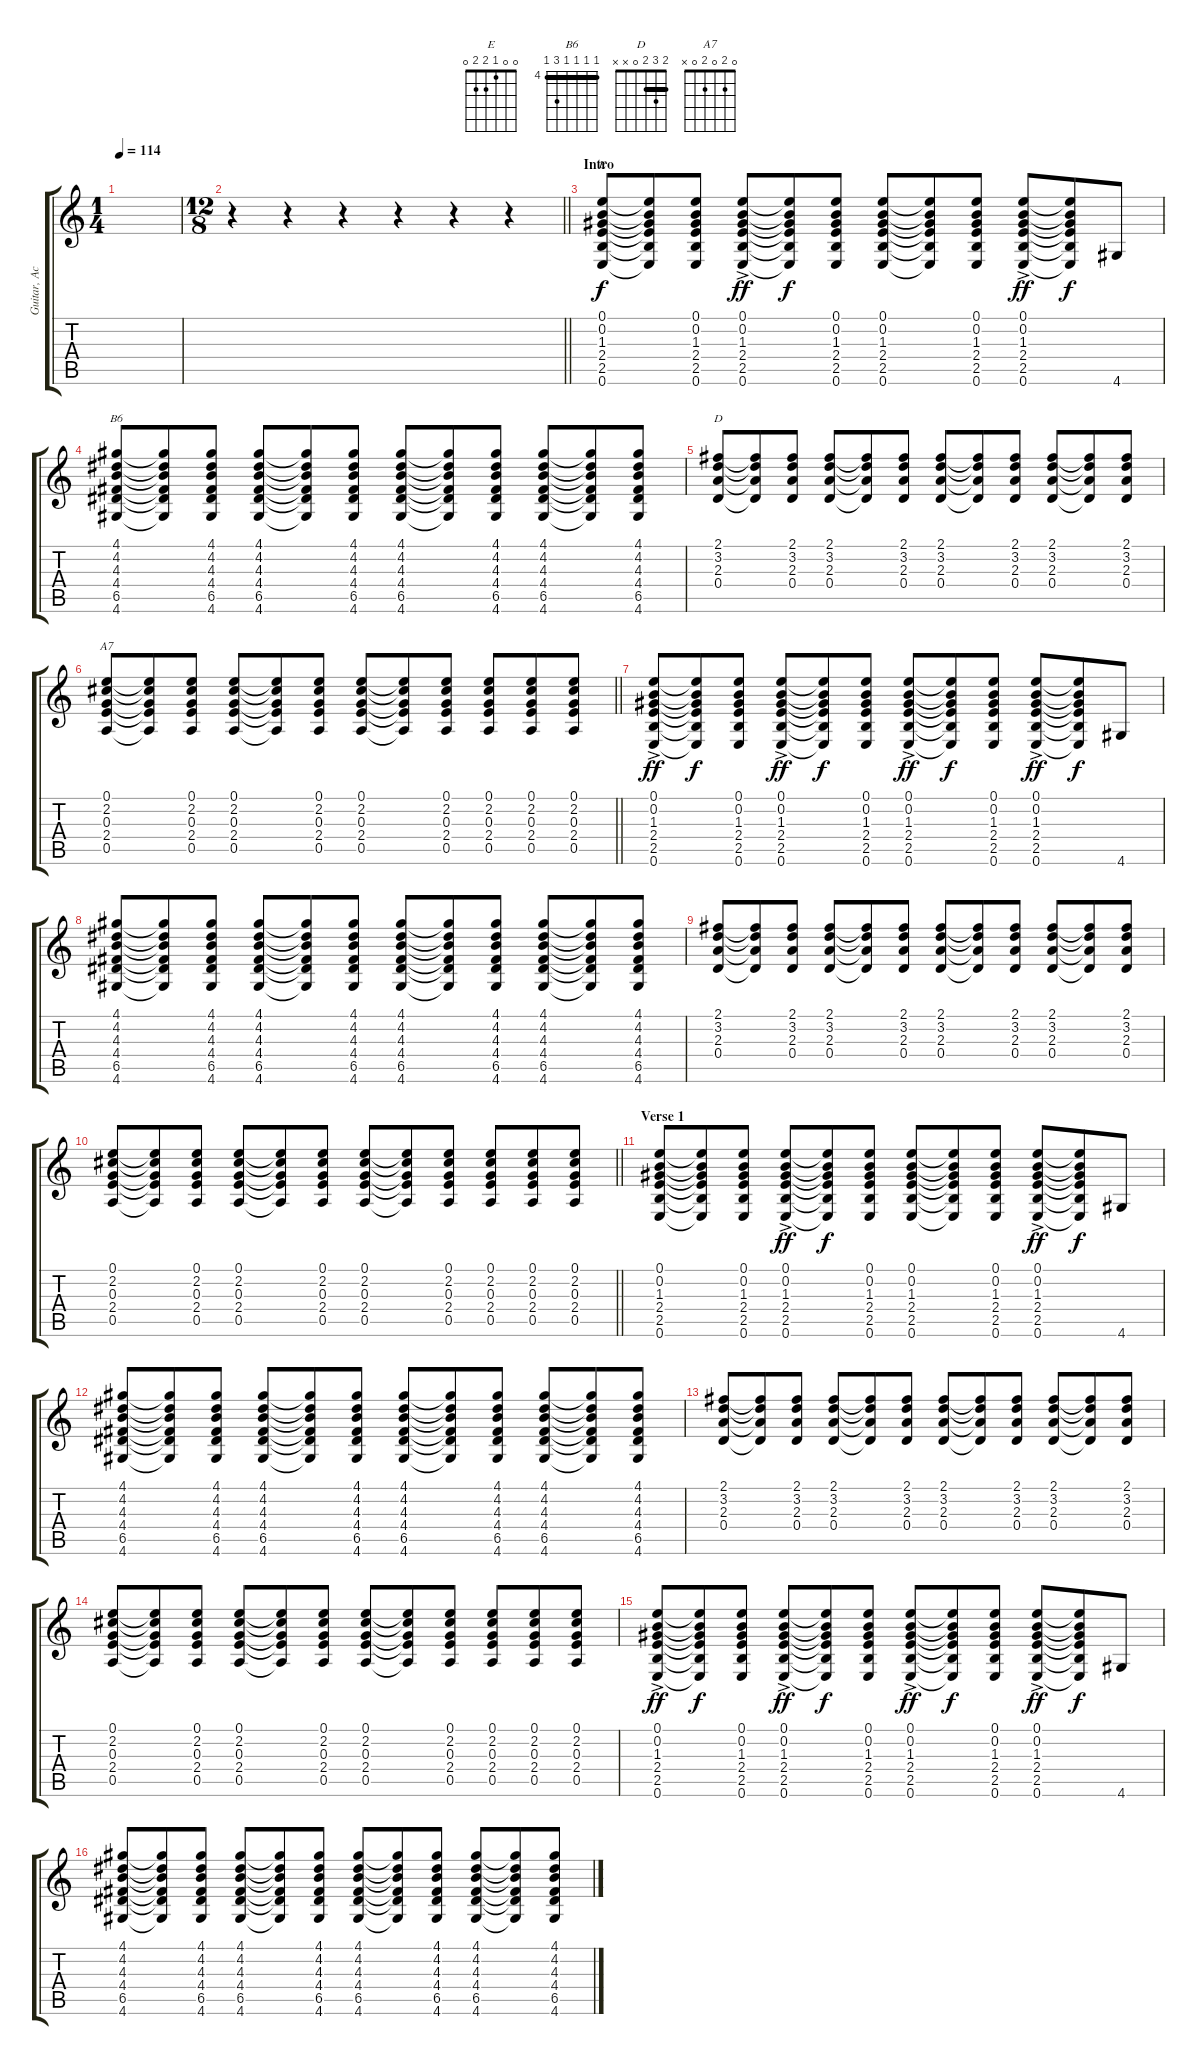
\track ("Guitar, Acoustic" "Guitar, Ac") {instrument acousticguitarnylon}
\staff {score tabs}
\tuning (E4 B3 G3 D3 A2 E2) {hide}
\chord ("E" 0 0 1 2 2 0)
\chord ("B6" 4 4 4 4 6 4) {firstfret 4 barre 4}
\chord ("D" 2 3 2 0 x x) {barre 2}
\chord ("A7" 0 2 0 2 0 x)
\ts (1 4)
\tempo 114
\clef g2
\ks c
|
\ts (12 8)
\barLineRight lightlight
r.4 r.4 r.4 r.4 r.4 r.4 |
\section ("" "Intro")
(0.1 0.2 1.3 2.4 2.5 0.6).8{ch "E"} (0.1{t} 0.2{t} 1.3{t} 2.4{t} 2.5{t} 0.6{t}).8 (0.1 0.2 1.3 2.4 2.5 0.6).8 (0.1{ac} 0.2{ac} 1.3{ac} 2.4{ac} 2.5{ac} 0.6{ac}).8{dy ff} (0.1{t} 0.2{t} 1.3{t} 2.4{t} 2.5{t} 0.6{t}).8{dy f} (0.1 0.2 1.3 2.4 2.5 0.6).8 (0.1 0.2 1.3 2.4 2.5 0.6).8 (0.1{t} 0.2{t} 1.3{t} 2.4{t} 2.5{t} 0.6{t}).8 (0.1 0.2 1.3 2.4 2.5 0.6).8 (0.1{ac} 0.2{ac} 1.3{ac} 2.4{ac} 2.5{ac} 0.6{ac}).8{dy ff} (0.1{t} 0.2{t} 1.3{t} 2.4{t} 2.5{t} 0.6{t}).8{dy f} 4.6.8 |
(4.1 4.2 4.3 4.4 6.5 4.6).8{ch "B6"} (4.1{t} 4.2{t} 4.3{t} 4.4{t} 6.5{t} 4.6{t}).8 (4.1 4.2 4.3 4.4 6.5 4.6).8 (4.1 4.2 4.3 4.4 6.5 4.6).8 (4.1{t} 4.2{t} 4.3{t} 4.4{t} 6.5{t} 4.6{t}).8 (4.1 4.2 4.3 4.4 6.5 4.6).8 (4.1 4.2 4.3 4.4 6.5 4.6).8 (4.1{t} 4.2{t} 4.3{t} 4.4{t} 6.5{t} 4.6{t}).8 (4.1 4.2 4.3 4.4 6.5 4.6).8 (4.1 4.2 4.3 4.4 6.5 4.6).8 (4.1{t} 4.2{t} 4.3{t} 4.4{t} 6.5{t} 4.6{t}).8 (4.1 4.2 4.3 4.4 6.5 4.6).8 |
(2.1 3.2 2.3 0.4).8{ch "D"} (2.1{t} 3.2{t} 2.3{t} 0.4{t}).8 (2.1 3.2 2.3 0.4).8 (2.1 3.2 2.3 0.4).8 (2.1{t} 3.2{t} 2.3{t} 0.4{t}).8 (2.1 3.2 2.3 0.4).8 (2.1 3.2 2.3 0.4).8 (2.1{t} 3.2{t} 2.3{t} 0.4{t}).8 (2.1 3.2 2.3 0.4).8 (2.1 3.2 2.3 0.4).8 (2.1{t} 3.2{t} 2.3{t} 0.4{t}).8 (2.1 3.2 2.3 0.4).8 |
\barLineRight lightlight
(0.1 2.2 0.3 2.4 0.5).8{ch "A7"} (0.1{t} 2.2{t} 0.3{t} 2.4{t} 0.5{t}).8 (0.1 2.2 0.3 2.4 0.5).8 (0.1 2.2 0.3 2.4 0.5).8 (0.1{t} 2.2{t} 0.3{t} 2.4{t} 0.5{t}).8 (0.1 2.2 0.3 2.4 0.5).8 (0.1 2.2 0.3 2.4 0.5).8 (0.1{t} 2.2{t} 0.3{t} 2.4{t} 0.5{t}).8 (0.1 2.2 0.3 2.4 0.5).8 (0.1 2.2 0.3 2.4 0.5).8 (0.1 2.2 0.3 2.4 0.5).8 (0.1 2.2 0.3 2.4 0.5).8 |
(0.1{ac} 0.2{ac} 1.3{ac} 2.4{ac} 2.5{ac} 0.6{ac}).8{dy ff} (0.1{t} 0.2{t} 1.3{t} 2.4{t} 2.5{t} 0.6{t}).8{dy f} (0.1 0.2 1.3 2.4 2.5 0.6).8 (0.1{ac} 0.2{ac} 1.3{ac} 2.4{ac} 2.5{ac} 0.6{ac}).8{dy ff} (0.1{t} 0.2{t} 1.3{t} 2.4{t} 2.5{t} 0.6{t}).8{dy f} (0.1 0.2 1.3 2.4 2.5 0.6).8 (0.1{ac} 0.2{ac} 1.3{ac} 2.4{ac} 2.5{ac} 0.6{ac}).8{dy ff} (0.1{t} 0.2{t} 1.3{t} 2.4{t} 2.5{t} 0.6{t}).8{dy f} (0.1 0.2 1.3 2.4 2.5 0.6).8 (0.1{ac} 0.2{ac} 1.3{ac} 2.4{ac} 2.5{ac} 0.6{ac}).8{dy ff} (0.1{t} 0.2{t} 1.3{t} 2.4{t} 2.5{t} 0.6{t}).8{dy f} 4.6.8 |
(4.1 4.2 4.3 4.4 6.5 4.6).8 (4.1{t} 4.2{t} 4.3{t} 4.4{t} 6.5{t} 4.6{t}).8 (4.1 4.2 4.3 4.4 6.5 4.6).8 (4.1 4.2 4.3 4.4 6.5 4.6).8 (4.1{t} 4.2{t} 4.3{t} 4.4{t} 6.5{t} 4.6{t}).8 (4.1 4.2 4.3 4.4 6.5 4.6).8 (4.1 4.2 4.3 4.4 6.5 4.6).8 (4.1{t} 4.2{t} 4.3{t} 4.4{t} 6.5{t} 4.6{t}).8 (4.1 4.2 4.3 4.4 6.5 4.6).8 (4.1 4.2 4.3 4.4 6.5 4.6).8 (4.1{t} 4.2{t} 4.3{t} 4.4{t} 6.5{t} 4.6{t}).8 (4.1 4.2 4.3 4.4 6.5 4.6).8 |
(2.1 3.2 2.3 0.4).8 (2.1{t} 3.2{t} 2.3{t} 0.4{t}).8 (2.1 3.2 2.3 0.4).8 (2.1 3.2 2.3 0.4).8 (2.1{t} 3.2{t} 2.3{t} 0.4{t}).8 (2.1 3.2 2.3 0.4).8 (2.1 3.2 2.3 0.4).8 (2.1{t} 3.2{t} 2.3{t} 0.4{t}).8 (2.1 3.2 2.3 0.4).8 (2.1 3.2 2.3 0.4).8 (2.1{t} 3.2{t} 2.3{t} 0.4{t}).8 (2.1 3.2 2.3 0.4).8 |
\barLineRight lightlight
(0.1 2.2 0.3 2.4 0.5).8 (0.1{t} 2.2{t} 0.3{t} 2.4{t} 0.5{t}).8 (0.1 2.2 0.3 2.4 0.5).8 (0.1 2.2 0.3 2.4 0.5).8 (0.1{t} 2.2{t} 0.3{t} 2.4{t} 0.5{t}).8 (0.1 2.2 0.3 2.4 0.5).8 (0.1 2.2 0.3 2.4 0.5).8 (0.1{t} 2.2{t} 0.3{t} 2.4{t} 0.5{t}).8 (0.1 2.2 0.3 2.4 0.5).8 (0.1 2.2 0.3 2.4 0.5).8 (0.1 2.2 0.3 2.4 0.5).8 (0.1 2.2 0.3 2.4 0.5).8 |
\section ("" "Verse 1")
(0.1 0.2 1.3 2.4 2.5 0.6).8 (0.1{t} 0.2{t} 1.3{t} 2.4{t} 2.5{t} 0.6{t}).8 (0.1 0.2 1.3 2.4 2.5 0.6).8 (0.1{ac} 0.2{ac} 1.3{ac} 2.4{ac} 2.5{ac} 0.6{ac}).8{dy ff} (0.1{t} 0.2{t} 1.3{t} 2.4{t} 2.5{t} 0.6{t}).8{dy f} (0.1 0.2 1.3 2.4 2.5 0.6).8 (0.1 0.2 1.3 2.4 2.5 0.6).8 (0.1{t} 0.2{t} 1.3{t} 2.4{t} 2.5{t} 0.6{t}).8 (0.1 0.2 1.3 2.4 2.5 0.6).8 (0.1{ac} 0.2{ac} 1.3{ac} 2.4{ac} 2.5{ac} 0.6{ac}).8{dy ff} (0.1{t} 0.2{t} 1.3{t} 2.4{t} 2.5{t} 0.6{t}).8{dy f} 4.6.8 |
(4.1 4.2 4.3 4.4 6.5 4.6).8 (4.1{t} 4.2{t} 4.3{t} 4.4{t} 6.5{t} 4.6{t}).8 (4.1 4.2 4.3 4.4 6.5 4.6).8 (4.1 4.2 4.3 4.4 6.5 4.6).8 (4.1{t} 4.2{t} 4.3{t} 4.4{t} 6.5{t} 4.6{t}).8 (4.1 4.2 4.3 4.4 6.5 4.6).8 (4.1 4.2 4.3 4.4 6.5 4.6).8 (4.1{t} 4.2{t} 4.3{t} 4.4{t} 6.5{t} 4.6{t}).8 (4.1 4.2 4.3 4.4 6.5 4.6).8 (4.1 4.2 4.3 4.4 6.5 4.6).8 (4.1{t} 4.2{t} 4.3{t} 4.4{t} 6.5{t} 4.6{t}).8 (4.1 4.2 4.3 4.4 6.5 4.6).8 |
(2.1 3.2 2.3 0.4).8 (2.1{t} 3.2{t} 2.3{t} 0.4{t}).8 (2.1 3.2 2.3 0.4).8 (2.1 3.2 2.3 0.4).8 (2.1{t} 3.2{t} 2.3{t} 0.4{t}).8 (2.1 3.2 2.3 0.4).8 (2.1 3.2 2.3 0.4).8 (2.1{t} 3.2{t} 2.3{t} 0.4{t}).8 (2.1 3.2 2.3 0.4).8 (2.1 3.2 2.3 0.4).8 (2.1{t} 3.2{t} 2.3{t} 0.4{t}).8 (2.1 3.2 2.3 0.4).8 |
(0.1 2.2 0.3 2.4 0.5).8 (0.1{t} 2.2{t} 0.3{t} 2.4{t} 0.5{t}).8 (0.1 2.2 0.3 2.4 0.5).8 (0.1 2.2 0.3 2.4 0.5).8 (0.1{t} 2.2{t} 0.3{t} 2.4{t} 0.5{t}).8 (0.1 2.2 0.3 2.4 0.5).8 (0.1 2.2 0.3 2.4 0.5).8 (0.1{t} 2.2{t} 0.3{t} 2.4{t} 0.5{t}).8 (0.1 2.2 0.3 2.4 0.5).8 (0.1 2.2 0.3 2.4 0.5).8 (0.1 2.2 0.3 2.4 0.5).8 (0.1 2.2 0.3 2.4 0.5).8 |
(0.1{ac} 0.2{ac} 1.3{ac} 2.4{ac} 2.5{ac} 0.6{ac}).8{dy ff} (0.1{t} 0.2{t} 1.3{t} 2.4{t} 2.5{t} 0.6{t}).8{dy f} (0.1 0.2 1.3 2.4 2.5 0.6).8 (0.1{ac} 0.2{ac} 1.3{ac} 2.4{ac} 2.5{ac} 0.6{ac}).8{dy ff} (0.1{t} 0.2{t} 1.3{t} 2.4{t} 2.5{t} 0.6{t}).8{dy f} (0.1 0.2 1.3 2.4 2.5 0.6).8 (0.1{ac} 0.2{ac} 1.3{ac} 2.4{ac} 2.5{ac} 0.6{ac}).8{dy ff} (0.1{t} 0.2{t} 1.3{t} 2.4{t} 2.5{t} 0.6{t}).8{dy f} (0.1 0.2 1.3 2.4 2.5 0.6).8 (0.1{ac} 0.2{ac} 1.3{ac} 2.4{ac} 2.5{ac} 0.6{ac}).8{dy ff} (0.1{t} 0.2{t} 1.3{t} 2.4{t} 2.5{t} 0.6{t}).8{dy f} 4.6.8 |
(4.1 4.2 4.3 4.4 6.5 4.6).8 (4.1{t} 4.2{t} 4.3{t} 4.4{t} 6.5{t} 4.6{t}).8 (4.1 4.2 4.3 4.4 6.5 4.6).8 (4.1 4.2 4.3 4.4 6.5 4.6).8 (4.1{t} 4.2{t} 4.3{t} 4.4{t} 6.5{t} 4.6{t}).8 (4.1 4.2 4.3 4.4 6.5 4.6).8 (4.1 4.2 4.3 4.4 6.5 4.6).8 (4.1{t} 4.2{t} 4.3{t} 4.4{t} 6.5{t} 4.6{t}).8 (4.1 4.2 4.3 4.4 6.5 4.6).8 (4.1 4.2 4.3 4.4 6.5 4.6).8 (4.1{t} 4.2{t} 4.3{t} 4.4{t} 6.5{t} 4.6{t}).8 (4.1 4.2 4.3 4.4 6.5 4.6).8
